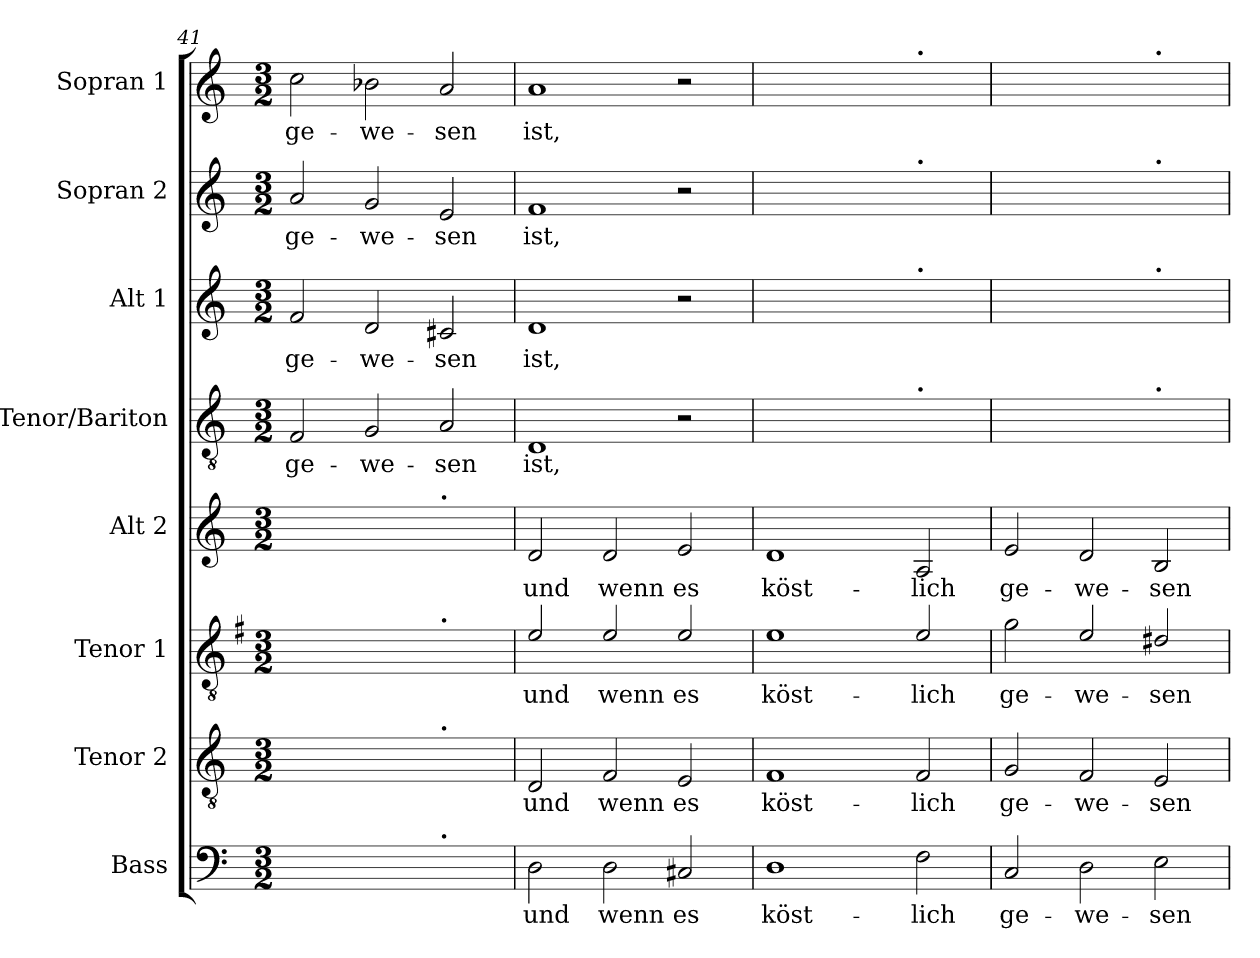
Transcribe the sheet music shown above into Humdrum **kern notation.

**kern	**text	**kern	**text	**kern	**text	**kern	**text	**kern	**text	**kern	**text	**kern	**text	**kern	**text
*part8	*part8	*part7	*part7	*part6	*part6	*part5	*part5	*part4	*part4	*part3	*part3	*part2	*part2	*part1	*part1
*staff8	*staff8	*staff7	*staff7	*staff6	*staff6	*staff5	*staff5	*staff4	*staff4	*staff3	*staff3	*staff2	*staff2	*staff1	*staff1
*I"Bass	*	*I"Tenor 2	*	*I"Tenor 1	*	*I"Alt 2	*	*I"Tenor/Bariton	*	*I"Alt 1	*	*I"Sopran 2	*	*I"Sopran 1	*
*I'B	*	*I'T 2	*	*I'T 1	*	*I'A 2	*	*I'T/B	*	*I'A 1	*	*I'S 2	*	*I'S 1	*
*clefF4	*	*clefGv2	*	*clefGv2	*	*clefG2	*	*clefGv2	*	*clefG2	*	*clefG2	*	*clefG2	*
*	*	*	*	*ITrd4c7	*	*	*	*	*	*	*	*	*	*	*
*k[]	*	*k[]	*	*k[]	*	*k[]	*	*k[]	*	*k[]	*	*k[]	*	*k[]	*
*M3/2	*	*M3/2	*	*M3/2	*	*M3/2	*	*M3/2	*	*M3/2	*	*M3/2	*	*M3/2	*
=41	=41	=41	=41	=41	=41	=41	=41	=41	=41	=41	=41	=41	=41	=41	=41
!	!	!	!	!	!	!	!	!	!LO:LY:b	!	!LO:LY:b	!	!LO:LY:b	!	!LO:LY:b
2ryy	.	2ryy	.	2ryy	.	2ryy	.	2F/	ge-	2f/	ge-	2a/	ge-	2cc\	ge-
!	!	!	!	!	!	!	!	!	!LO:LY:b	!	!LO:LY:b	!	!LO:LY:b	!	!LO:LY:b
2ryy	.	2ryy	.	2ryy	.	2ryy	.	2G/	we-	2d/	we-	2g/	we-	2b-X\	we-
!	!	!	!	!	!	!LO:TX:a:B:t=.	!	!	!	!	!	!	!	!	!
!	!	!	!	!LO:TX:a:B:t=.	!	!	!	!	!	!	!	!	!	!	!
!	!	!LO:TX:a:B:t=.	!	!	!	!	!	!	!	!	!	!	!	!	!
!LO:TX:a:B:t=.	!	!	!	!	!	!	!	!	!	!	!	!	!	!	!
!	!	!	!	!	!	!	!	!	!LO:LY:b	!	!LO:LY:b	!	!LO:LY:b	!	!LO:LY:b
2ryy	.	2ryy	.	2ryy	.	2ryy	.	2A/	sen	2c#X/	sen	2e/	sen	2a/	sen
=42	=42	=42	=42	=42	=42	=42	=42	=42	=42	=42	=42	=42	=42	=42	=42
!	!LO:LY:b	!	!LO:LY:b	!	!LO:LY:b	!	!LO:LY:b	!	!LO:LY:b	!	!LO:LY:b	!	!LO:LY:b	!	!LO:LY:b
2D\	und	2D/	und	2A/	und	2d/	und	1D	ist,	1d	ist,	1f	ist,	1a	ist,
!	!LO:LY:b	!	!LO:LY:b	!	!LO:LY:b	!	!LO:LY:b	!	!	!	!	!	!	!	!
2D\	wenn	2F/	wenn	2A/	wenn	2d/	wenn	.	.	.	.	.	.	.	.
!	!LO:LY:b	!	!LO:LY:b	!	!LO:LY:b	!	!LO:LY:b	!	!	!	!	!	!	!	!
2C#X/	es	2E/	es	2A/	es	2e/	es	2r	.	2r	.	2r	.	2r	.
!!LO:LB:g=z
=43	=43	=43	=43	=43	=43	=43	=43	=43	=43	=43	=43	=43	=43	=43	=43
!	!LO:LY:b	!	!LO:LY:b	!	!LO:LY:b	!	!LO:LY:b	!	!	!	!	!	!	!	!
1D	köst-	1F	köst-	1A	köst-	1d	köst-	2ryy	.	2ryy	.	2ryy	.	2ryy	.
.	.	.	.	.	.	.	.	2ryy	.	2ryy	.	2ryy	.	2ryy	.
!	!	!	!	!	!	!	!	!	!	!	!	!	!	!LO:TX:a:B:t=.	!
!	!	!	!	!	!	!	!	!	!	!	!	!LO:TX:a:B:t=.	!	!	!
!	!	!	!	!	!	!	!	!	!	!LO:TX:a:B:t=.	!	!	!	!	!
!	!	!	!	!	!	!	!	!LO:TX:a:B:t=.	!	!	!	!	!	!	!
!	!LO:LY:b	!	!LO:LY:b	!	!LO:LY:b	!	!LO:LY:b	!	!	!	!	!	!	!	!
2F\	lich	2F/	lich	2A/	lich	2A/	lich	2ryy	.	2ryy	.	2ryy	.	2ryy	.
=44	=44	=44	=44	=44	=44	=44	=44	=44	=44	=44	=44	=44	=44	=44	=44
!	!LO:LY:b	!	!LO:LY:b	!	!LO:LY:b	!	!LO:LY:b	!	!	!	!	!	!	!	!
2C/	ge-	2G/	ge-	2c\	ge-	2e/	ge-	2ryy	.	2ryy	.	2ryy	.	2ryy	.
!	!LO:LY:b	!	!LO:LY:b	!	!LO:LY:b	!	!LO:LY:b	!	!	!	!	!	!	!	!
2D\	we-	2F/	we-	2A/	we-	2d/	we-	2ryy	.	2ryy	.	2ryy	.	2ryy	.
!	!	!	!	!	!	!	!	!	!	!	!	!	!	!LO:TX:a:B:t=.	!
!	!	!	!	!	!	!	!	!	!	!	!	!LO:TX:a:B:t=.	!	!	!
!	!	!	!	!	!	!	!	!	!	!LO:TX:a:B:t=.	!	!	!	!	!
!	!	!	!	!	!	!	!	!LO:TX:a:B:t=.	!	!	!	!	!	!	!
!	!LO:LY:b	!	!LO:LY:b	!	!LO:LY:b	!	!LO:LY:b	!	!	!	!	!	!	!	!
2E\	sen	2E/	sen	2G#X/	sen	2B/	sen	2ryy	.	2ryy	.	2ryy	.	2ryy	.
=	=	=	=	=	=	=	=	=	=	=	=	=	=	=	=
*-	*-	*-	*-	*-	*-	*-	*-	*-	*-	*-	*-	*-	*-	*-	*-
